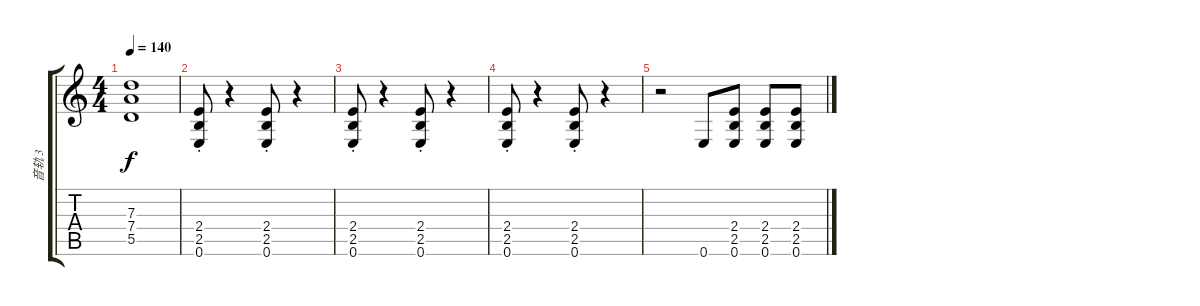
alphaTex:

\track ("音轨 3" "音轨 3") {instrument distortionguitar}
\staff {score tabs}
\tuning (E4 B3 G3 D3 A2 E2) {hide}
\ts (4 4)
\tempo 140
\clef g2
\ks c
(7.3 7.4 5.5).1{dy f} |
(2.4{st} 2.5 0.6).8 r.4 (2.4 2.5{st} 0.6).8 r.4 |
(2.4{st} 2.5 0.6).8 r.4 (2.4 2.5{st} 0.6).8 r.4 |
(2.4{st} 2.5 0.6).8 r.4 (2.4 2.5{st} 0.6).8 r.4 |
r.2 0.6.8 (2.4 2.5 0.6).8 (2.4 2.5 0.6).8 (2.4 2.5 0.6).8
